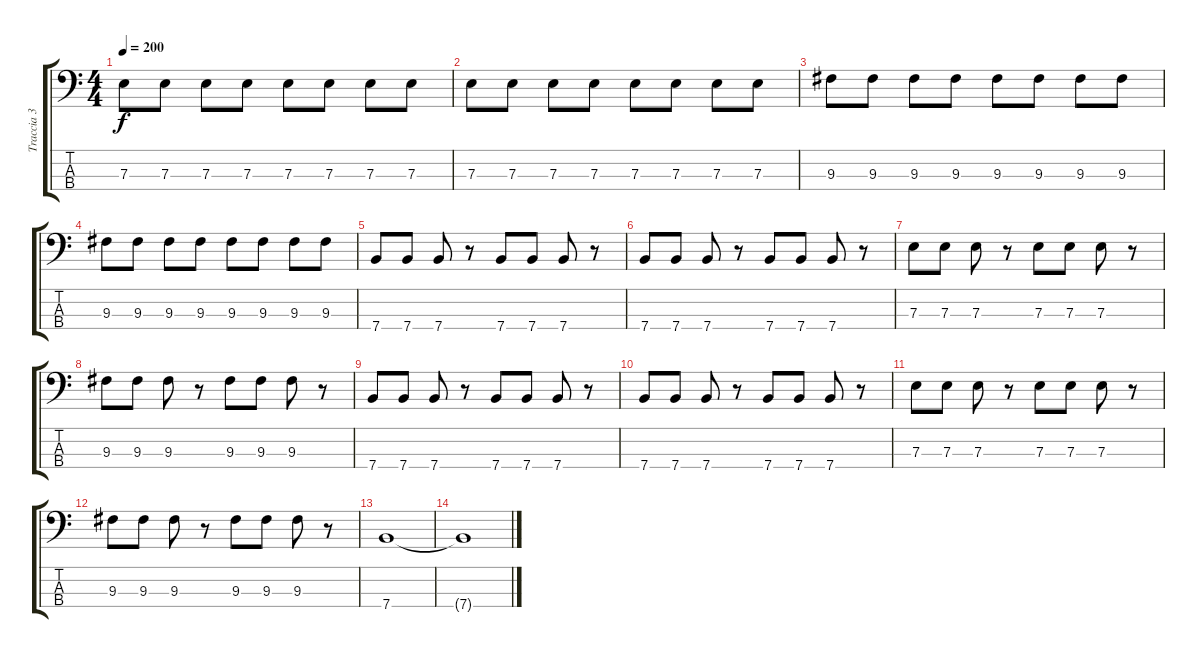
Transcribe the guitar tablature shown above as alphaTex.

\track ("Traccia 3" "Traccia 3") {instrument electricbasspick}
\staff {score tabs}
\tuning (G2 D2 A1 E1) {hide}
\ts (4 4)
\tempo 200
\clef f4
\ks c
7.3.8{dy f} 7.3.8 7.3.8 7.3.8 7.3.8 7.3.8 7.3.8 7.3.8 |
7.3.8 7.3.8 7.3.8 7.3.8 7.3.8 7.3.8 7.3.8 7.3.8 |
9.3.8 9.3.8 9.3.8 9.3.8 9.3.8 9.3.8 9.3.8 9.3.8 |
9.3.8 9.3.8 9.3.8 9.3.8 9.3.8 9.3.8 9.3.8 9.3.8 |
7.4.8 7.4.8 7.4.8 r.8 7.4.8 7.4.8 7.4.8 r.8 |
7.4.8 7.4.8 7.4.8 r.8 7.4.8 7.4.8 7.4.8 r.8 |
7.3.8 7.3.8 7.3.8 r.8 7.3.8 7.3.8 7.3.8 r.8 |
9.3.8 9.3.8 9.3.8 r.8 9.3.8 9.3.8 9.3.8 r.8 |
7.4.8 7.4.8 7.4.8 r.8 7.4.8 7.4.8 7.4.8 r.8 |
7.4.8 7.4.8 7.4.8 r.8 7.4.8 7.4.8 7.4.8 r.8 |
7.3.8 7.3.8 7.3.8 r.8 7.3.8 7.3.8 7.3.8 r.8 |
9.3.8 9.3.8 9.3.8 r.8 9.3.8 9.3.8 9.3.8 r.8 |
7.4.1 |
7.4{t}.1{volume 12}
